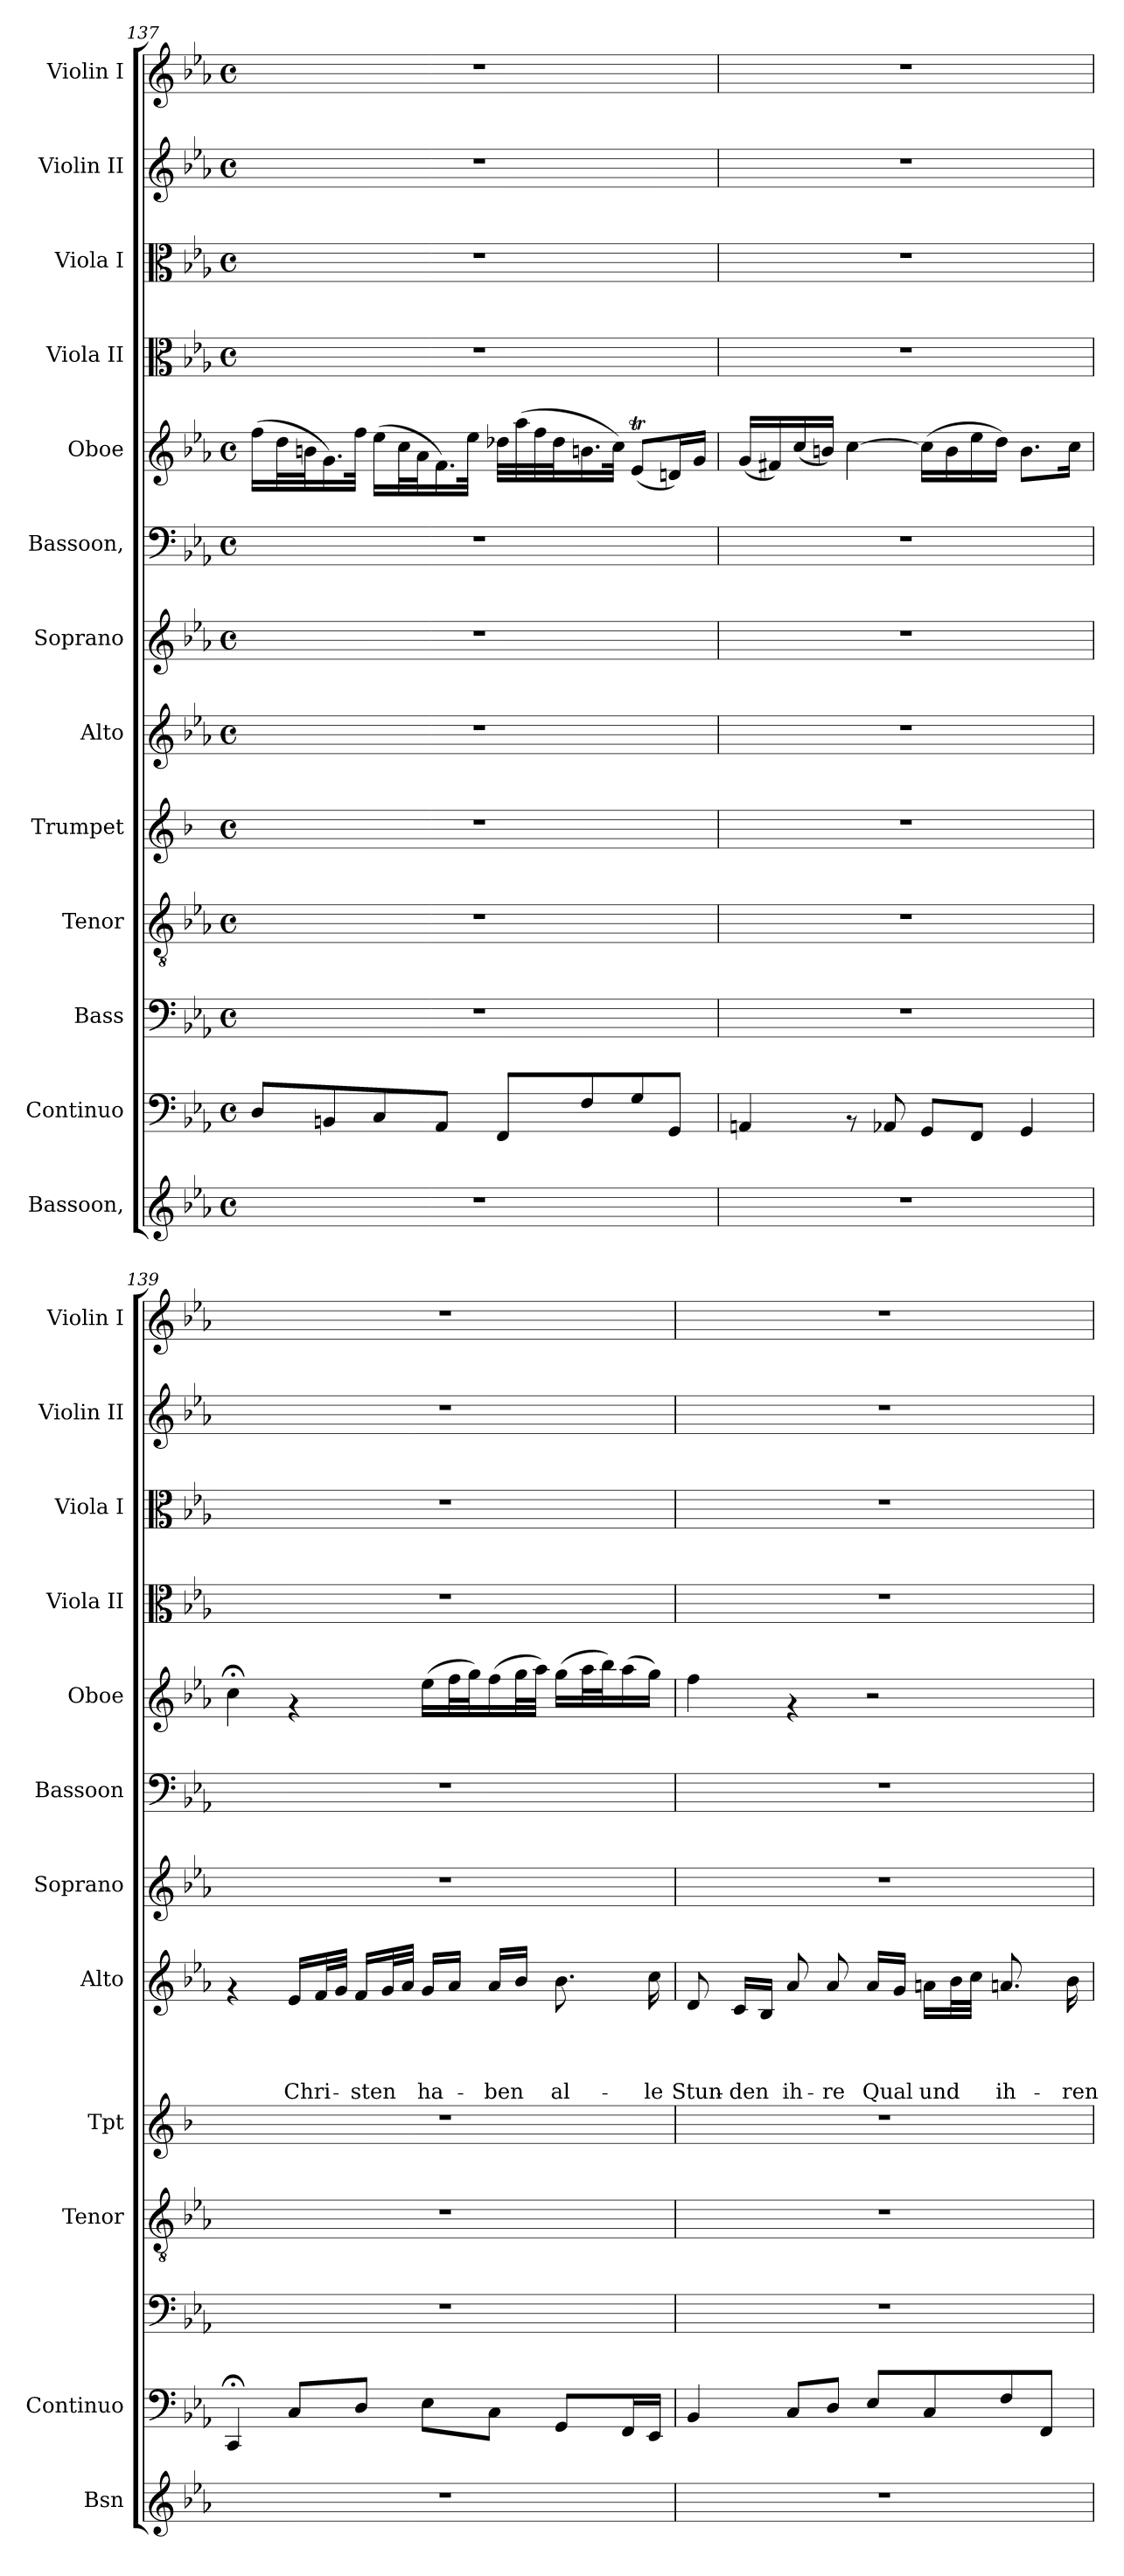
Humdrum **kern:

**kern	**kern	**kern	**kern	**kern	**kern	**text	**text	**text	**text	**kern	**kern	**kern	**kern	**kern	**kern	**kern
*part13	*part12	*part11	*part10	*part9	*part8	*part8	*part8	*part8	*part8	*part7	*part6	*part5	*part4	*part3	*part2	*part1
*staff13	*staff12	*staff11	*staff10	*staff9	*staff8	*staff8	*staff8	*staff8	*staff8	*staff7	*staff6	*staff5	*staff4	*staff3	*staff2	*staff1
*I"Bassoon,	*I"Continuo	*I"Bass	*I"Tenor	*I"Trumpet	*I"Alto	*	*	*	*	*I"Soprano	*I"Bassoon,	*I"Oboe	*I"Viola II	*I"Viola I	*I"Violin II	*I"Violin I
*I'Bsn	*I'Continuo	*	*I'Tenor	*I'Tpt	*I'Alto	*	*	*	*	*I'Soprano	*I'Bassoon	*I'Oboe	*I'Viola II	*I'Viola I	*I'Violin II	*I'Violin I
!!LO:PB:g=z
*clefG2	*clefF4	*clefF4	*clefGv2	*clefG2	*clefG2	*	*	*	*	*clefG2	*clefF4	*clefG2	*clefC3	*clefC3	*clefG2	*clefG2
*	*	*	*	*ITrd1c2	*	*	*	*	*	*	*	*	*	*	*	*
*k[b-e-a-]	*k[b-e-a-]	*k[b-e-a-]	*k[b-e-a-]	*k[b-e-a-]	*k[b-e-a-]	*	*	*	*	*k[b-e-a-]	*k[b-e-a-]	*k[b-e-a-]	*k[b-e-a-]	*k[b-e-a-]	*k[b-e-a-]	*k[b-e-a-]
*E-:	*E-:	*E-:	*E-:	*E-:	*E-:	*	*	*	*	*E-:	*E-:	*E-:	*E-:	*E-:	*E-:	*E-:
*M4/4	*M4/4	*M4/4	*M4/4	*M4/4	*M4/4	*	*	*	*	*M4/4	*M4/4	*M4/4	*M4/4	*M4/4	*M4/4	*M4/4
*met(c)	*met(c)	*met(c)	*met(c)	*met(c)	*met(c)	*	*	*	*	*met(c)	*met(c)	*met(c)	*met(c)	*met(c)	*met(c)	*met(c)
=137	=137	=137	=137	=137	=137	=137	=137	=137	=137	=137	=137	=137	=137	=137	=137	=137
1r	8D/L	1r	1r	1r	1r	.	.	.	.	1r	1r	(>16ff\LL	1r	1r	1r	1r
.	.	.	.	.	.	.	.	.	.	.	.	32dd\L	.	.	.	.
.	.	.	.	.	.	.	.	.	.	.	.	32bn\J	.	.	.	.
.	8BBn/	.	.	.	.	.	.	.	.	.	.	16.g\)	.	.	.	.
.	.	.	.	.	.	.	.	.	.	.	.	32ff\JJk	.	.	.	.
.	8C/	.	.	.	.	.	.	.	.	.	.	(>16ee-\LL	.	.	.	.
.	.	.	.	.	.	.	.	.	.	.	.	32cc\L	.	.	.	.
.	.	.	.	.	.	.	.	.	.	.	.	32a-\J	.	.	.	.
.	8AA-/J	.	.	.	.	.	.	.	.	.	.	16.f\)	.	.	.	.
.	.	.	.	.	.	.	.	.	.	.	.	32ee-\JJk	.	.	.	.
.	8FF/L	.	.	.	.	.	.	.	.	.	.	32dd-X\LLL	.	.	.	.
.	.	.	.	.	.	.	.	.	.	.	.	(>32aa-\	.	.	.	.
.	.	.	.	.	.	.	.	.	.	.	.	32ff\	.	.	.	.
.	.	.	.	.	.	.	.	.	.	.	.	32dd-\J	.	.	.	.
.	8F/	.	.	.	.	.	.	.	.	.	.	16.bn\	.	.	.	.
.	.	.	.	.	.	.	.	.	.	.	.	32cc\JJk)	.	.	.	.
.	8G/	.	.	.	.	.	.	.	.	.	.	(<8e-T/L	.	.	.	.
.	8GG/J	.	.	.	.	.	.	.	.	.	.	16dn/L)	.	.	.	.
.	.	.	.	.	.	.	.	.	.	.	.	16g/JJ	.	.	.	.
=138	=138	=138	=138	=138	=138	=138	=138	=138	=138	=138	=138	=138	=138	=138	=138	=138
1r	4AAn/	1r	1r	1r	1r	.	.	.	.	1r	1r	(<16g/LL	1r	1r	1r	1r
.	.	.	.	.	.	.	.	.	.	.	.	16f#X/)	.	.	.	.
.	.	.	.	.	.	.	.	.	.	.	.	(<16cc/	.	.	.	.
.	.	.	.	.	.	.	.	.	.	.	.	16bn/JJ)	.	.	.	.
.	8rAA	.	.	.	.	.	.	.	.	.	.	[>4cc\	.	.	.	.
.	8AA-X/	.	.	.	.	.	.	.	.	.	.	.	.	.	.	.
.	8GG/L	.	.	.	.	.	.	.	.	.	.	(>16cc\LL]	.	.	.	.
.	.	.	.	.	.	.	.	.	.	.	.	16b\	.	.	.	.
.	8FF/J	.	.	.	.	.	.	.	.	.	.	16ee-\	.	.	.	.
.	.	.	.	.	.	.	.	.	.	.	.	16dd\JJ)	.	.	.	.
.	4GG/	.	.	.	.	.	.	.	.	.	.	8.b\L	.	.	.	.
.	.	.	.	.	.	.	.	.	.	.	.	16cc\Jk	.	.	.	.
=139	=139	=139	=139	=139	=139	=139	=139	=139	=139	=139	=139	=139	=139	=139	=139	=139
1r	4CC;/	1r	1r	1r	4rf	.	.	.	.	1r	1r	4cc;<\	1r	1r	1r	1r
!	!	!	!	!	!	!	!	!	!LO:LY:b	!	!	!	!	!	!	!
.	8C/L	.	.	.	16e-/LL	.	.	.	Chri-	.	.	4rf	.	.	.	.
.	.	.	.	.	32f/L	.	.	.	.	.	.	.	.	.	.	.
.	.	.	.	.	32g/JJJ	.	.	.	.	.	.	.	.	.	.	.
!	!	!	!	!	!	!	!	!	!LO:LY:b	!	!	!	!	!	!	!
.	8D/J	.	.	.	16f/LL	.	.	.	-sten	.	.	.	.	.	.	.
.	.	.	.	.	32g/L	.	.	.	.	.	.	.	.	.	.	.
.	.	.	.	.	32a-/JJJ	.	.	.	.	.	.	.	.	.	.	.
!	!	!	!	!	!	!	!	!	!LO:LY:b	!	!	!	!	!	!	!
.	8E-\L	.	.	.	16g/LL	.	.	.	ha-	.	.	(>16ee-\LL	.	.	.	.
.	.	.	.	.	16a-/JJ	.	.	.	.	.	.	32ff\L	.	.	.	.
.	.	.	.	.	.	.	.	.	.	.	.	32gg\J)	.	.	.	.
!	!	!	!	!	!	!	!	!	!LO:LY:b	!	!	!	!	!	!	!
.	8C\J	.	.	.	16a-/LL	.	.	.	-ben	.	.	(>16ff\	.	.	.	.
.	.	.	.	.	16b-/JJ	.	.	.	.	.	.	32gg\L	.	.	.	.
.	.	.	.	.	.	.	.	.	.	.	.	32aa-\JJJ)	.	.	.	.
!	!	!	!	!	!	!	!	!	!LO:LY:b	!	!	!	!	!	!	!
.	8GG/L	.	.	.	8.b-\	.	.	.	al-	.	.	(>16gg\LL	.	.	.	.
.	.	.	.	.	.	.	.	.	.	.	.	32aa-\L	.	.	.	.
.	.	.	.	.	.	.	.	.	.	.	.	32bb-\J)	.	.	.	.
.	16FF/L	.	.	.	.	.	.	.	.	.	.	(>16aa-\	.	.	.	.
!	!	!	!	!	!	!	!	!	!LO:LY:b	!	!	!	!	!	!	!
.	16EE-/JJ	.	.	.	16cc\	.	.	.	-le	.	.	16gg\JJ)	.	.	.	.
!!LO:LB:g=z
=140	=140	=140	=140	=140	=140	=140	=140	=140	=140	=140	=140	=140	=140	=140	=140	=140
!	!	!	!	!	!	!	!	!	!LO:LY:b	!	!	!	!	!	!	!
1r	4BB-/	1r	1r	1r	8d/	.	.	.	Stun-	1r	1r	4ff\	1r	1r	1r	1r
!	!	!	!	!	!	!	!	!	!LO:LY:b	!	!	!	!	!	!	!
.	.	.	.	.	16c/LL	.	.	.	-den	.	.	.	.	.	.	.
.	.	.	.	.	16B-/JJ	.	.	.	.	.	.	.	.	.	.	.
!	!	!	!	!	!	!	!	!	!LO:LY:b	!	!	!	!	!	!	!
.	8C/L	.	.	.	8a-/	.	.	.	ih-	.	.	4rf	.	.	.	.
!	!	!	!	!	!	!	!	!	!LO:LY:b	!	!	!	!	!	!	!
.	8D/J	.	.	.	8a-/	.	.	.	-re	.	.	.	.	.	.	.
!	!	!	!	!	!	!	!	!	!LO:LY:b	!	!	!	!	!	!	!
.	8E-/L	.	.	.	16a-/LL	.	.	.	Qual	.	.	2r	.	.	.	.
.	.	.	.	.	16g/JJ	.	.	.	.	.	.	.	.	.	.	.
!	!	!	!	!	!	!	!	!	!LO:LY:b	!	!	!	!	!	!	!
.	8C/	.	.	.	16an\LL	.	.	.	und	.	.	.	.	.	.	.
.	.	.	.	.	32b-\L	.	.	.	.	.	.	.	.	.	.	.
.	.	.	.	.	32cc\JJJ	.	.	.	.	.	.	.	.	.	.	.
!	!	!	!	!	!	!	!	!	!LO:LY:b	!	!	!	!	!	!	!
.	8F/	.	.	.	8.an/	.	.	.	ih-	.	.	.	.	.	.	.
.	8FF/J	.	.	.	.	.	.	.	.	.	.	.	.	.	.	.
!	!	!	!	!	!	!	!	!	!LO:LY:b	!	!	!	!	!	!	!
.	.	.	.	.	16b-\	.	.	.	-ren	.	.	.	.	.	.	.
=	=	=	=	=	=	=	=	=	=	=	=	=	=	=	=	=
*-	*-	*-	*-	*-	*-	*-	*-	*-	*-	*-	*-	*-	*-	*-	*-	*-
